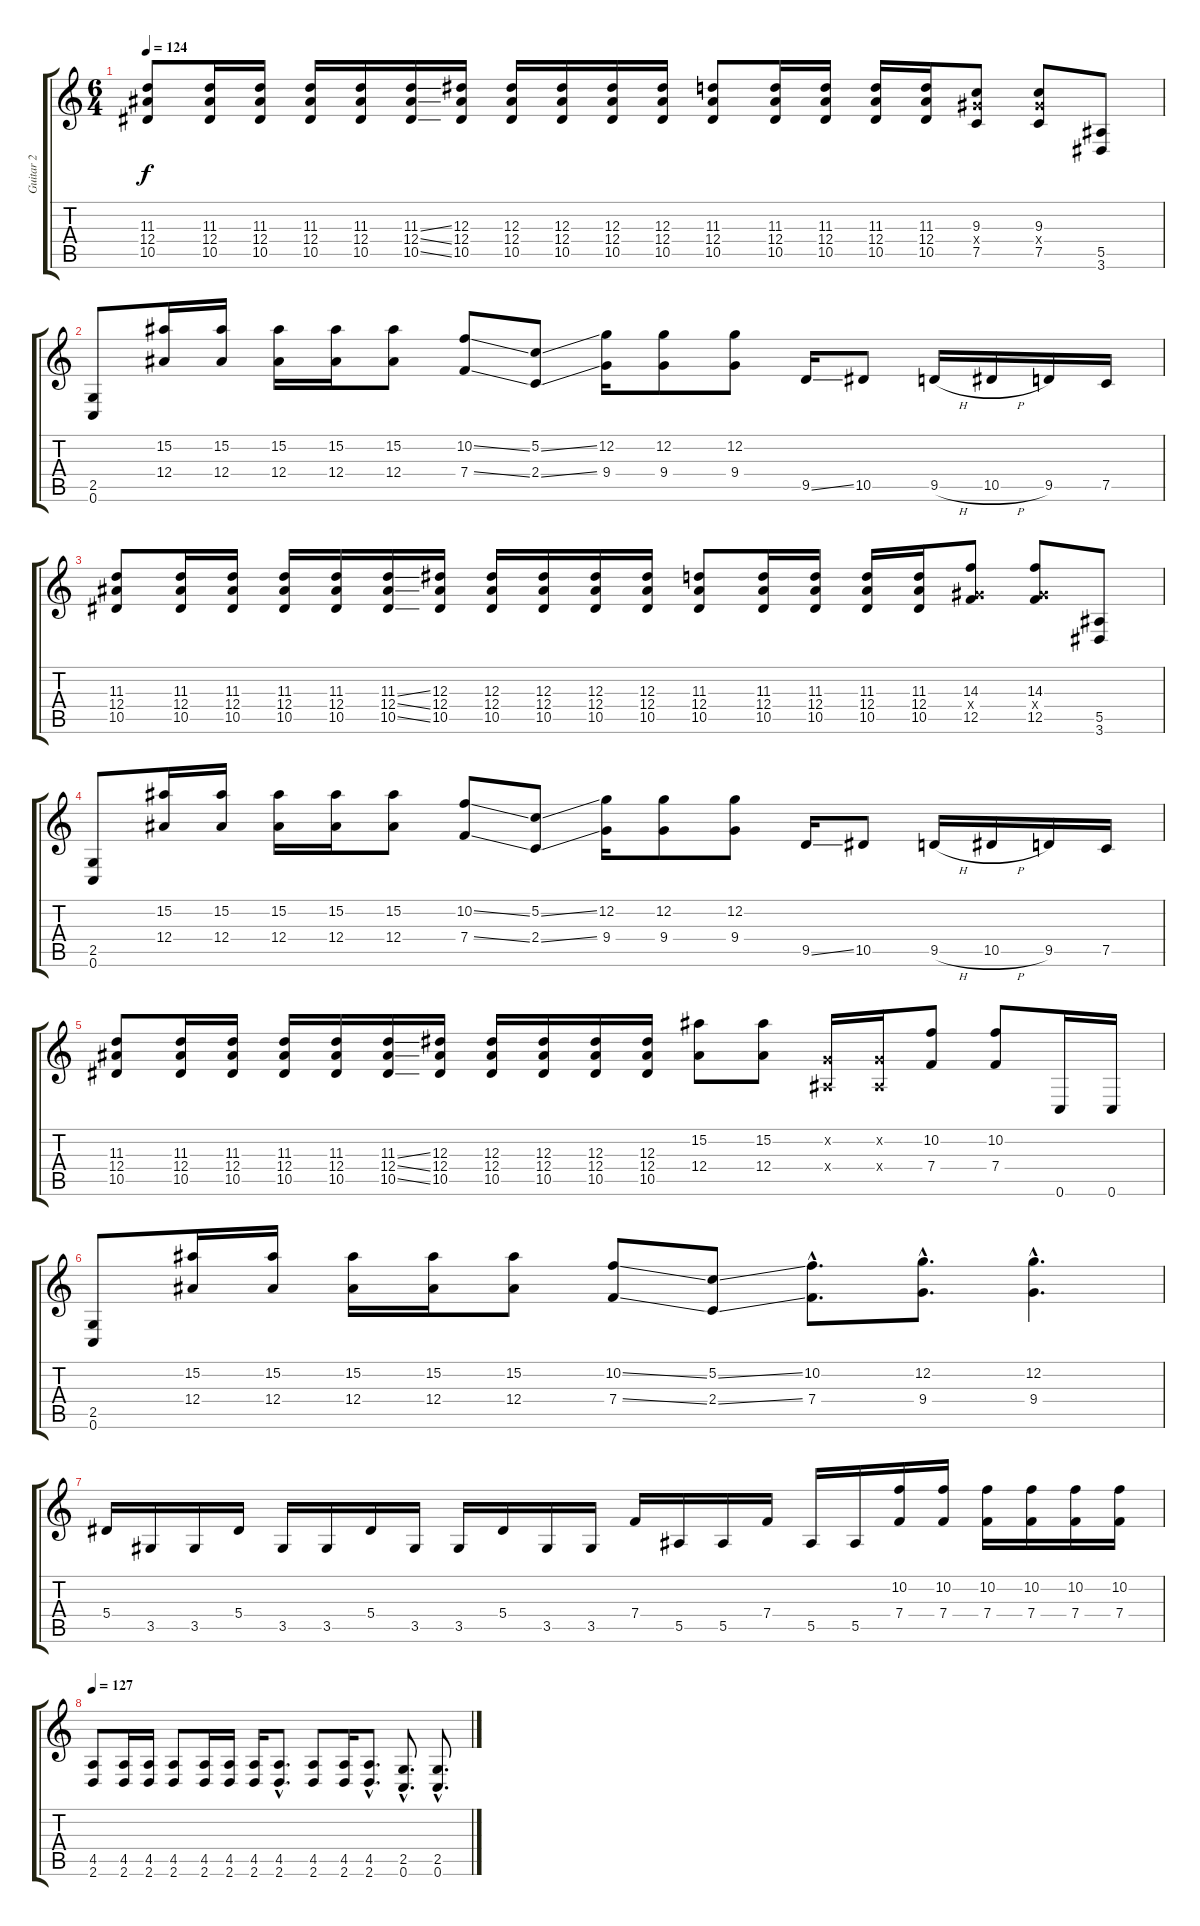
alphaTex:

\track ("Guitar 2" "Guitar 2") {instrument distortionguitar}
\staff {score tabs}
\tuning (C4 G3 Eb3 Bb2 F2 C2) {hide}
\ts (6 4)
\section ("" "")
\tempo 124
\clef g2
\ks c
(11.3 12.4 10.5).8{dy f} (11.3 12.4 10.5).16 (11.3 12.4 10.5).16 (11.3 12.4 10.5).16 (11.3 12.4 10.5).16 (11.3{ss} 12.4{ss} 10.5{ss}).16 (12.3 12.4 10.5).16 (12.3 12.4 10.5).16 (12.3 12.4 10.5).16 (12.3 12.4 10.5).16 (12.3 12.4 10.5).16 (11.3 12.4 10.5).8 (11.3 12.4 10.5).16 (11.3 12.4 10.5).16 (11.3 12.4 10.5).16 (11.3 12.4 10.5).16 (9.3 10.4{x} 7.5).8 (9.3 10.4{x} 7.5).8 (5.5 3.6).8 |
(2.5 0.6).8 (15.2 12.4).16 (15.2 12.4).16 (15.2 12.4).16 (15.2 12.4).16 (15.2 12.4).8 (10.2{ss} 7.4{ss}).8 (5.2{ss} 2.4{ss}).8 (12.2 9.4).16 (12.2 9.4).8 (12.2 9.4).8 9.5{ss}.16 10.5.8 9.5{h}.16 10.5{h}.16 9.5.16 7.5.16 |
(11.3 12.4 10.5).8 (11.3 12.4 10.5).16 (11.3 12.4 10.5).16 (11.3 12.4 10.5).16 (11.3 12.4 10.5).16 (11.3{ss} 12.4{ss} 10.5{ss}).16 (12.3 12.4 10.5).16 (12.3 12.4 10.5).16 (12.3 12.4 10.5).16 (12.3 12.4 10.5).16 (12.3 12.4 10.5).16 (11.3 12.4 10.5).8 (11.3 12.4 10.5).16 (11.3 12.4 10.5).16 (11.3 12.4 10.5).16 (11.3 12.4 10.5).16 (14.3 10.4{x} 12.5).8 (14.3 10.4{x} 12.5).8 (5.5 3.6).8 |
(2.5 0.6).8 (15.2 12.4).16 (15.2 12.4).16 (15.2 12.4).16 (15.2 12.4).16 (15.2 12.4).8 (10.2{ss} 7.4{ss}).8 (5.2{ss} 2.4{ss}).8 (12.2 9.4).16 (12.2 9.4).8 (12.2 9.4).8 9.5{ss}.16 10.5.8 9.5{h}.16 10.5{h}.16 9.5.16 7.5.16 |
(11.3 12.4 10.5).8 (11.3 12.4 10.5).16 (11.3 12.4 10.5).16 (11.3 12.4 10.5).16 (11.3 12.4 10.5).16 (11.3{ss} 12.4{ss} 10.5{ss}).16 (12.3 12.4 10.5).16 (12.3 12.4 10.5).16 (12.3 12.4 10.5).16 (12.3 12.4 10.5).16 (12.3 12.4 10.5).16 (15.2 12.4).8 (15.2 12.4).8 (0.2{x} 0.4{x}).16 (0.2{x} 0.4{x}).16 (10.2 7.4).8 (10.2 7.4).8 0.6.16 0.6.16 |
(2.5 0.6).8 (15.2 12.4).16 (15.2 12.4).16 (15.2 12.4).16 (15.2 12.4).16 (15.2 12.4).8 (10.2{ss} 7.4{ss}).8 (5.2{ss} 2.4{ss}).8 (10.2{hac} 7.4{hac}).8{d} (12.2{hac} 9.4{hac}).8{d} (12.2{hac} 9.4{hac}).4{d} |
5.4.16 3.5.16 3.5.16 5.4.16 3.5.16 3.5.16 5.4.16 3.5.16 3.5.16 5.4.16 3.5.16 3.5.16 7.4.16 5.5.16 5.5.16 7.4.16 5.5.16 5.5.16 (10.2 7.4).16 (10.2 7.4).16 (10.2 7.4).16 (10.2 7.4).16 (10.2 7.4).16 (10.2 7.4).16 |
\section ("" "")
\tempo 127
(4.5 2.6).8 (4.5 2.6).16 (4.5 2.6).16 (4.5 2.6).8 (4.5 2.6).16 (4.5 2.6).16 (4.5 2.6).16 (4.5{hac} 2.6{hac}).8{d} (4.5 2.6).8 (4.5 2.6).16 (4.5{hac} 2.6{hac}).8{d} (2.5{hac} 0.6{hac}).8{d} (2.5{hac} 0.6{hac}).8{d}
